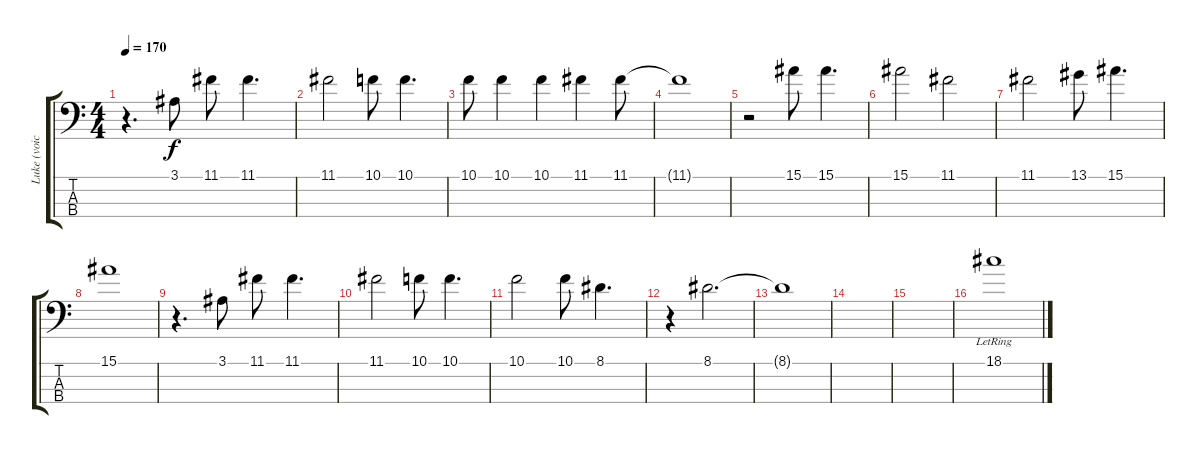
\track ("Luke (voice)" "Luke (voic") {instrument fretlessbass}
\staff {score tabs}
\tuning (G2 D2 A1 E1) {hide}
\ts (4 4)
\tempo 170
\clef f4
\ks c
r.4{d dy f} 3.1.8 11.1.8 11.1.4{d} |
11.1.2 10.1.8 10.1.4{d} |
10.1.8 10.1.4 10.1.4 11.1.4 11.1.8 |
11.1{t}.1 |
r.2 15.1.8 15.1.4{d} |
15.1.2 11.1.2 |
11.1.2 13.1.8 15.1.4{d} |
15.1.1 |
r.4{d} 3.1.8 11.1.8 11.1.4{d} |
11.1.2 10.1.8 10.1.4{d} |
10.1.2 10.1.8 8.1.4{d} |
r.4 8.1.2{d} |
8.1{t}.1 |
|
|
18.1{lr}.1
